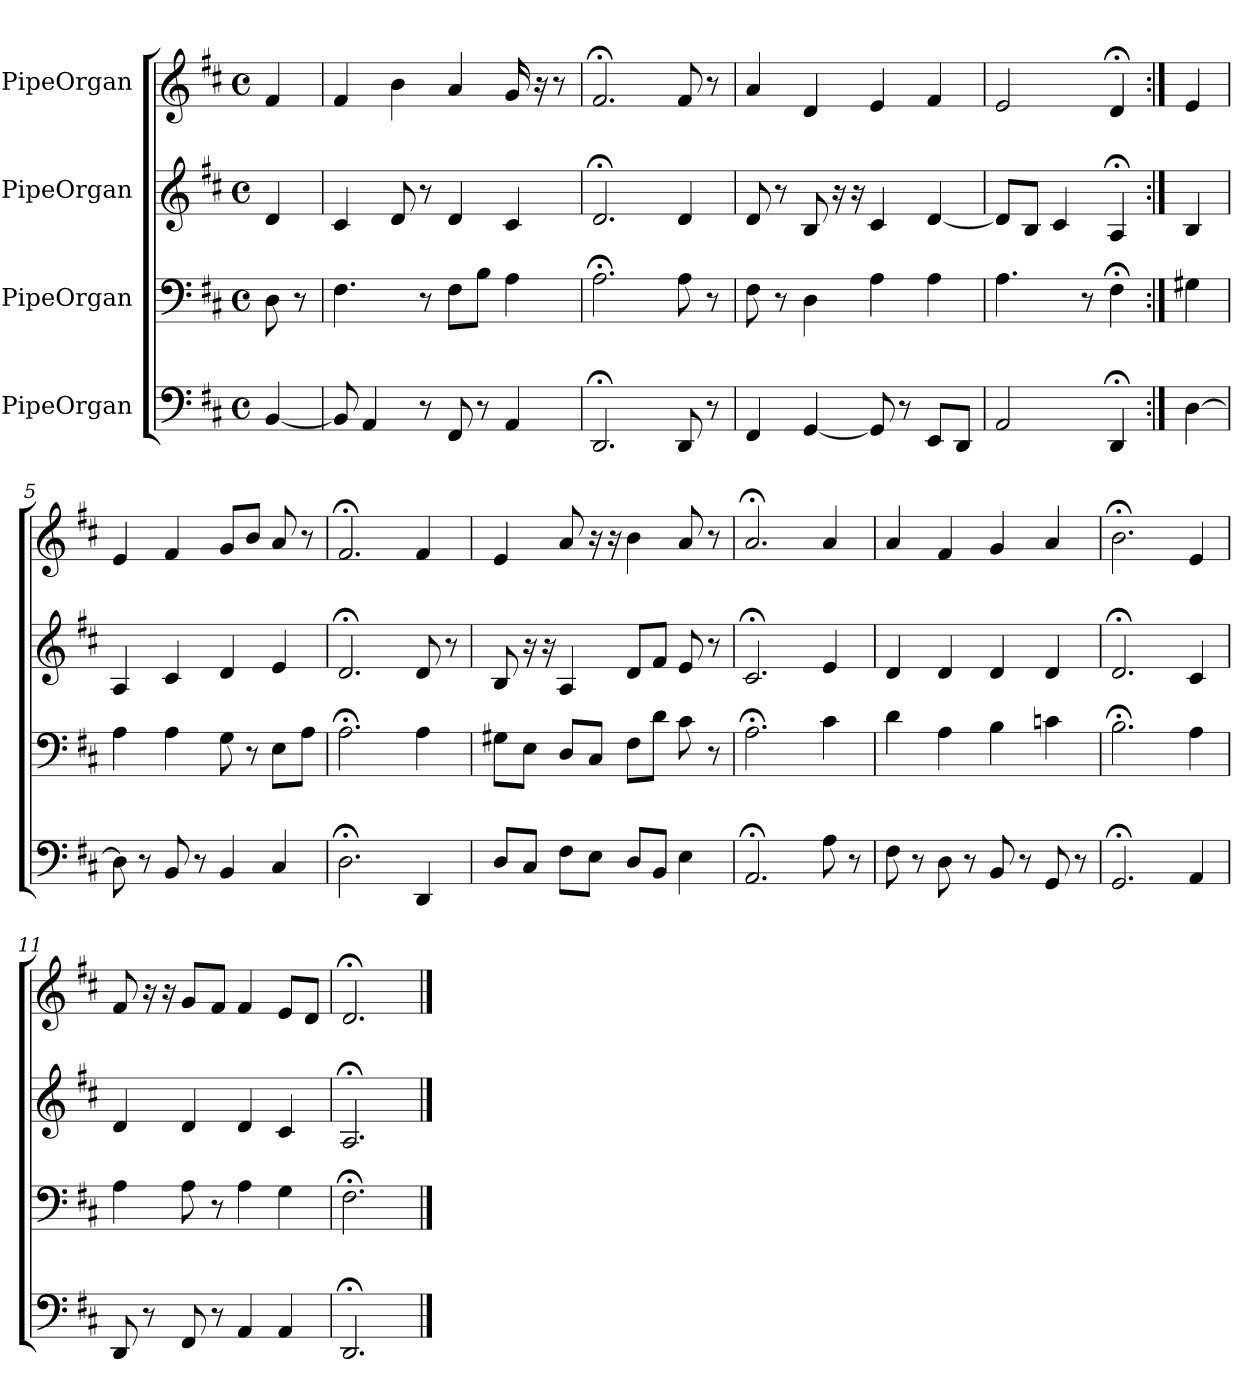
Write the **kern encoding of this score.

**kern	**kern	**kern	**kern
*part4	*part3	*part2	*part1
*staff4	*staff3	*staff2	*staff1
*I"PipeOrgan	*I"PipeOrgan	*I"PipeOrgan	*I"PipeOrgan
*clefF4	*clefF4	*clefG2	*clefG2
*k[f#c#]	*k[f#c#]	*k[f#c#]	*k[f#c#]
*D:	*D:	*D:	*D:
*M4/4	*M4/4	*M4/4	*M4/4
*met(c)	*met(c)	*met(c)	*met(c)
*MM56	*MM56	*MM56	*MM56
=	=	=	=
[4BB	8D	4d	4f#
.	8r	.	.
=1	=1	=1	=1
8BB]	4.F#	4c#	4f#
4AA	.	.	.
.	.	8d	4b
8r	8r	8r	.
8FF#	8F#\L	4d	4a
8r	8B\J	.	.
4AA	4A	4c#	16g
.	.	.	16r
.	.	.	8r
=2	=2	=2	=2
2.DD;<	2.A;<	2.d;<	2.f#;<
8DD	8A	4d	8f#
8r	8r	.	8r
=3	=3	=3	=3
4FF#	8F#	8d	4a
.	8r	8r	.
[4GG	4D	8B	4d
.	.	16r	.
.	.	16r	.
8GG]	4A	4c#	4e
8r	.	.	.
8EE/L	4A	[4d	4f#
8DD/J	.	.	.
=4	=4	=4	=4
2AA	4.A	8d/L]	2e
.	.	8B/J	.
.	.	4c#	.
.	8r	.	.
4DD;<	4F#;<	4A;<	4d;<
=:|!	=:|!	=:|!	=:|!
[4D	4G#X	4B	4e
=5	=5	=5	=5
8D]	4A	4A	4e
8r	.	.	.
8BB	4A	4c#	4f#
8r	.	.	.
4BB	8G	4d	8g/L
.	8r	.	8b/J
4C#	8E\L	4e	8a
.	8A\J	.	8r
=6	=6	=6	=6
2.D;<	2.A;<	2.d;<	2.f#;<
4DD	4A	8d	4f#
.	.	8r	.
=7	=7	=7	=7
8D/L	8G#X\L	8B	4e
8C#/J	8E\J	16r	.
.	.	16r	.
8F#\L	8D/L	4A	8a
8E\J	8C#/J	.	16r
.	.	.	16r
8D/L	8F#\L	8d/L	4b
8BB/J	8d\J	8f#/J	.
4E	8c#	8e	8a
.	8r	8r	8r
=8	=8	=8	=8
2.AA;<	2.A;<	2.c#;<	2.a;<
8A	4c#	4e	4a
8r	.	.	.
=9	=9	=9	=9
8F#	4d	4d	4a
8r	.	.	.
8D	4A	4d	4f#
8r	.	.	.
8BB	4B	4d	4g
8r	.	.	.
8GG	4cn	4d	4a
8r	.	.	.
=10	=10	=10	=10
2.GG;<	2.B;<	2.d;<	2.b;<
4AA	4A	4c#	4e
=11	=11	=11	=11
8DD	4A	4d	8f#
8r	.	.	16r
.	.	.	16r
8FF#	8A	4d	8g/L
8r	8r	.	8f#/J
4AA	4A	4d	4f#
4AA	4G	4c#	8e/L
.	.	.	8d/J
=12	=12	=12	=12
2.DD;<	2.F#;<	2.A;<	2.d;<
==	==	==	==
*-	*-	*-	*-
